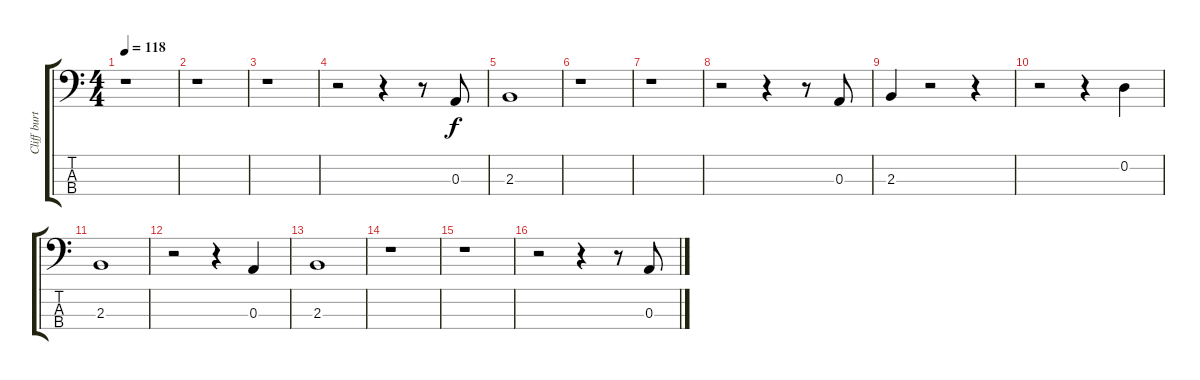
\track ("Cliff burton" "Cliff burt") {instrument electricbassfinger}
\staff {score tabs}
\tuning (G2 D2 A1 E1) {hide}
\ts (4 4)
\tempo 118
\clef f4
\ks c
r.1{dy f instrument electricbassfinger} |
r.1 |
r.1 |
r.2 r.4 r.8 0.3.8 |
2.3.1 |
r.1 |
r.1 |
r.2 r.4 r.8 0.3.8 |
2.3.4 r.2 r.4 |
r.2 r.4 0.2.4 |
2.3.1 |
r.2 r.4 0.3.4 |
2.3.1 |
r.1 |
r.1 |
r.2 r.4 r.8 0.3.8
